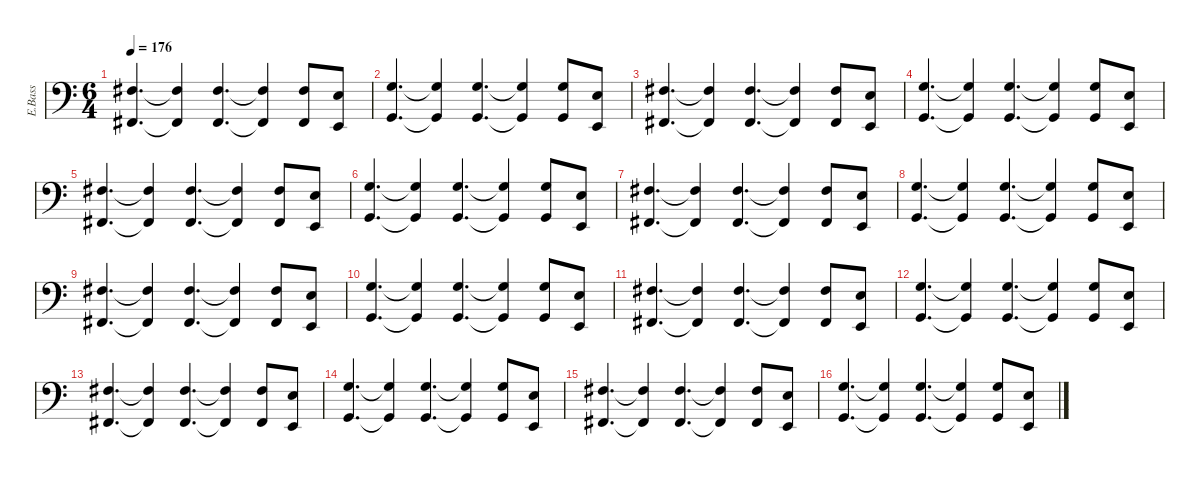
\hideDynamics
\bracketExtendMode groupsimilarinstruments
\otherSystemsTrackNameOrientation horizontal
\track ("E.Piano Bass" "E.Bass") {instrument electricpiano1}
\staff {score}
\tuning (C3 G2 D2 A1 E1 B0)
\displaytranspose 12
\ts (6 4)
\tempo 176
\clef f4
\ks c
(4.3{acc #} 2.5{acc #}).4{d dy f beam Up} (4.3{t acc #} 2.5{t acc #}).4{beam Up} (4.3{acc #} 2.5{acc #}).4{d beam Up} (4.3{t acc #} 2.5{t acc #}).4{beam Up} (4.3{acc #} 2.5{acc #}).8{beam Up} (2.3 0.5).8{beam Up} |
(5.3 3.5).4{d beam Up} (5.3{t} 3.5{t}).4{beam Up} (5.3 3.5).4{d beam Up} (5.3{t} 3.5{t}).4{beam Up} (5.3 3.5).8{beam Up} (2.3 0.5).8{beam Up} |
(4.3{acc #} 2.5{acc #}).4{d beam Up} (4.3{t acc #} 2.5{t acc #}).4{beam Up} (4.3{acc #} 2.5{acc #}).4{d beam Up} (4.3{t acc #} 2.5{t acc #}).4{beam Up} (4.3{acc #} 2.5{acc #}).8{beam Up} (2.3 0.5).8{beam Up} |
(5.3 3.5).4{d beam Up} (5.3{t} 3.5{t}).4{beam Up} (5.3 3.5).4{d beam Up} (5.3{t} 3.5{t}).4{beam Up} (5.3 3.5).8{beam Up} (2.3 0.5).8{beam Up} |
(4.3{acc #} 2.5{acc #}).4{d beam Up} (4.3{t acc #} 2.5{t acc #}).4{beam Up} (4.3{acc #} 2.5{acc #}).4{d beam Up} (4.3{t acc #} 2.5{t acc #}).4{beam Up} (4.3{acc #} 2.5{acc #}).8{beam Up} (2.3 0.5).8{beam Up} |
(5.3 3.5).4{d beam Up} (5.3{t} 3.5{t}).4{beam Up} (5.3 3.5).4{d beam Up} (5.3{t} 3.5{t}).4{beam Up} (5.3 3.5).8{beam Up} (2.3 0.5).8{beam Up} |
(4.3{acc #} 2.5{acc #}).4{d beam Up} (4.3{t acc #} 2.5{t acc #}).4{beam Up} (4.3{acc #} 2.5{acc #}).4{d beam Up} (4.3{t acc #} 2.5{t acc #}).4{beam Up} (4.3{acc #} 2.5{acc #}).8{beam Up} (2.3 0.5).8{beam Up} |
(5.3 3.5).4{d beam Up} (5.3{t} 3.5{t}).4{beam Up} (5.3 3.5).4{d beam Up} (5.3{t} 3.5{t}).4{beam Up} (5.3 3.5).8{beam Up} (2.3 0.5).8{beam Up} |
(4.3{acc #} 2.5{acc #}).4{d beam Up} (4.3{t acc #} 2.5{t acc #}).4{beam Up} (4.3{acc #} 2.5{acc #}).4{d beam Up} (4.3{t acc #} 2.5{t acc #}).4{beam Up} (4.3{acc #} 2.5{acc #}).8{beam Up} (2.3 0.5).8{beam Up} |
(5.3 3.5).4{d beam Up} (5.3{t} 3.5{t}).4{beam Up} (5.3 3.5).4{d beam Up} (5.3{t} 3.5{t}).4{beam Up} (5.3 3.5).8{beam Up} (2.3 0.5).8{beam Up} |
(4.3{acc #} 2.5{acc #}).4{d beam Up} (4.3{t acc #} 2.5{t acc #}).4{beam Up} (4.3{acc #} 2.5{acc #}).4{d beam Up} (4.3{t acc #} 2.5{t acc #}).4{beam Up} (4.3{acc #} 2.5{acc #}).8{beam Up} (2.3 0.5).8{beam Up} |
(5.3 3.5).4{d beam Up} (5.3{t} 3.5{t}).4{beam Up} (5.3 3.5).4{d beam Up} (5.3{t} 3.5{t}).4{beam Up} (5.3 3.5).8{beam Up} (2.3 0.5).8{beam Up} |
(4.3{acc #} 2.5{acc #}).4{d beam Up} (4.3{t acc #} 2.5{t acc #}).4{beam Up} (4.3{acc #} 2.5{acc #}).4{d beam Up} (4.3{t acc #} 2.5{t acc #}).4{beam Up} (4.3{acc #} 2.5{acc #}).8{beam Up} (2.3 0.5).8{beam Up} |
(5.3 3.5).4{d beam Up} (5.3{t} 3.5{t}).4{beam Up} (5.3 3.5).4{d beam Up} (5.3{t} 3.5{t}).4{beam Up} (5.3 3.5).8{beam Up} (2.3 0.5).8{beam Up} |
(4.3{acc #} 2.5{acc #}).4{d beam Up} (4.3{t acc #} 2.5{t acc #}).4{beam Up} (4.3{acc #} 2.5{acc #}).4{d beam Up} (4.3{t acc #} 2.5{t acc #}).4{beam Up} (4.3{acc #} 2.5{acc #}).8{beam Up} (2.3 0.5).8{beam Up} |
(5.3 3.5).4{d beam Up} (5.3{t} 3.5{t}).4{beam Up} (5.3 3.5).4{d beam Up} (5.3{t} 3.5{t}).4{beam Up} (5.3 3.5).8{beam Up} (2.3 0.5).8{beam Up}
